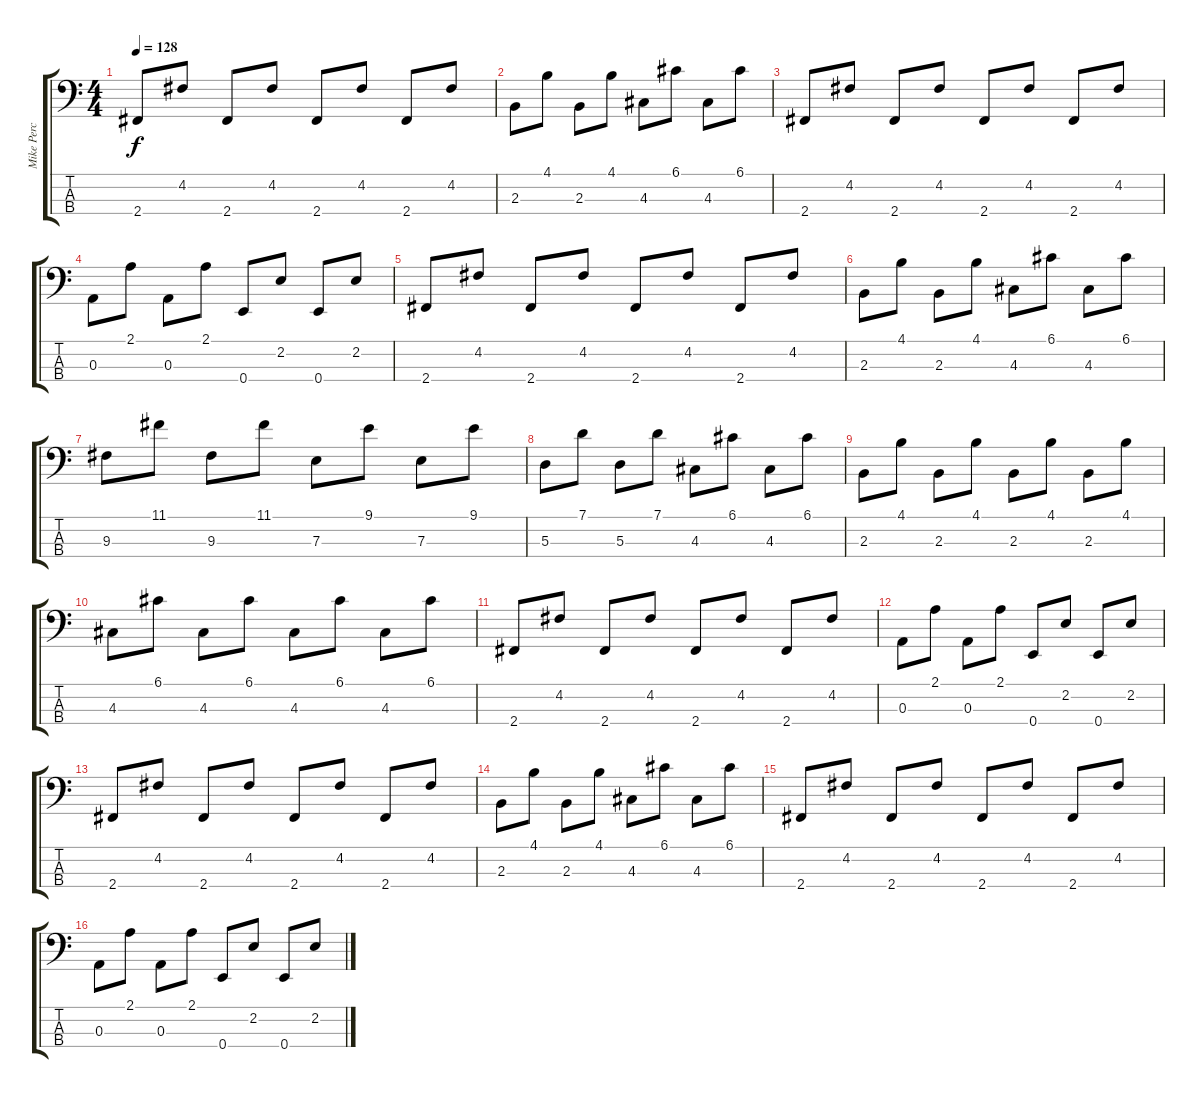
\track (" Mike Percy" " Mike Perc") {instrument electricbassfinger}
\staff {score tabs}
\tuning (G2 D2 A1 E1) {hide}
\ts (4 4)
\tempo 128
\clef f4
\ks c
2.4.8{dy f} 4.2.8 2.4.8 4.2.8 2.4.8 4.2.8 2.4.8 4.2.8 |
2.3.8 4.1.8 2.3.8 4.1.8 4.3.8 6.1.8 4.3.8 6.1.8 |
2.4.8 4.2.8 2.4.8 4.2.8 2.4.8 4.2.8 2.4.8 4.2.8 |
0.3.8 2.1.8 0.3.8 2.1.8 0.4.8 2.2.8 0.4.8 2.2.8 |
2.4.8 4.2.8 2.4.8 4.2.8 2.4.8 4.2.8 2.4.8 4.2.8 |
2.3.8 4.1.8 2.3.8 4.1.8 4.3.8 6.1.8 4.3.8 6.1.8 |
9.3.8 11.1.8 9.3.8 11.1.8 7.3.8 9.1.8 7.3.8 9.1.8 |
5.3.8 7.1.8 5.3.8 7.1.8 4.3.8 6.1.8 4.3.8 6.1.8 |
2.3.8 4.1.8 2.3.8 4.1.8 2.3.8 4.1.8 2.3.8 4.1.8 |
4.3.8 6.1.8 4.3.8 6.1.8 4.3.8 6.1.8 4.3.8 6.1.8 |
2.4.8 4.2.8 2.4.8 4.2.8 2.4.8 4.2.8 2.4.8 4.2.8 |
0.3.8 2.1.8 0.3.8 2.1.8 0.4.8 2.2.8 0.4.8 2.2.8 |
2.4.8 4.2.8 2.4.8 4.2.8 2.4.8 4.2.8 2.4.8 4.2.8 |
2.3.8 4.1.8 2.3.8 4.1.8 4.3.8 6.1.8 4.3.8 6.1.8 |
2.4.8 4.2.8 2.4.8 4.2.8 2.4.8 4.2.8 2.4.8 4.2.8 |
0.3.8 2.1.8 0.3.8 2.1.8 0.4.8 2.2.8 0.4.8 2.2.8
